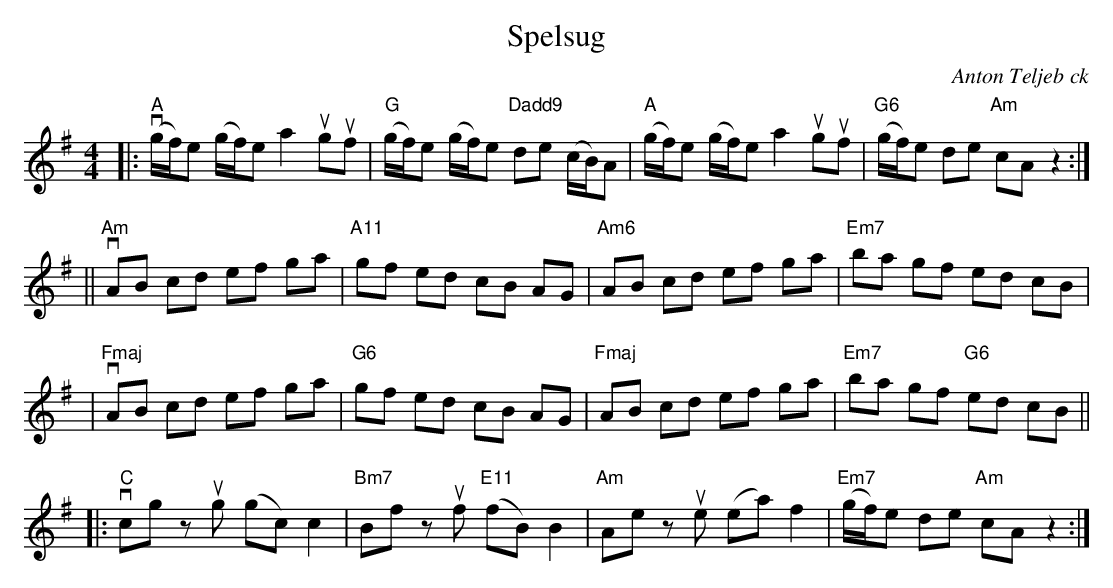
X:1
T:Spelsug
C:Anton Teljeb ck
M:4/4
L:1/8
K:G
|: "A" v(g/f/)e (g/f/)e a2 uguf | "G" (g/f/)e (g/f/)e "Dadd9"de (c/B/)A | "A"(g/f/)e (g/f/)e a2 uguf | "G6"(g/f/)e de "Am"cA z2 :|
|| "Am"vAB cd ef ga | "A11"gf ed cB AG | "Am6"AB cd ef ga | "Em7"ba gf ed cB |
| "Fmaj"vAB cd ef ga | "G6"gf ed cB AG | "Fmaj"AB cd ef ga | "Em7"ba gf "G6" ed cB ||
|:"C"vcg zug (gc) c2 | "Bm7"Bf zuf "E11"(fB) B2 | "Am"Ae zue (ea) f2 | "Em7"(g/f/)e de "Am"cA z2 :|
